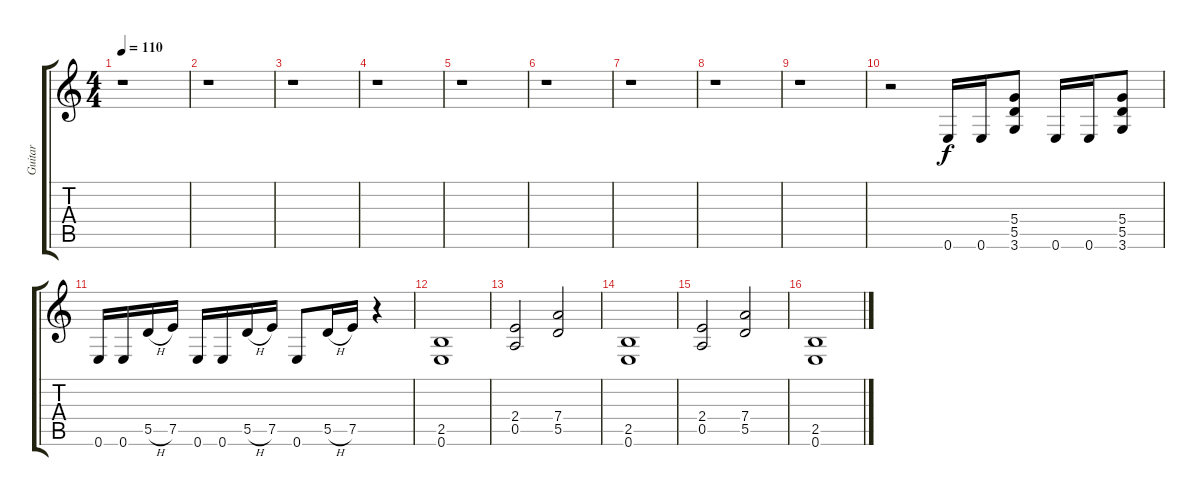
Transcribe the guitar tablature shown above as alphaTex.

\track ("Guitar" "Guitar") {instrument overdrivenguitar}
\staff {score tabs}
\tuning (E4 B3 G3 D3 A2 E2) {hide}
\ts (4 4)
\tempo 110
\clef g2
\ks c
r.1{dy f} |
r.1 |
r.1 |
r.1 |
r.1 |
r.1 |
r.1 |
r.1 |
r.1 |
r.2 0.6.16 0.6.16 (5.4 5.5 3.6).8 0.6.16 0.6.16 (5.4 5.5 3.6).8 |
0.6.16 0.6.16 5.5{h}.16 7.5.16 0.6.16 0.6.16 5.5{h}.16 7.5.16 0.6.8 5.5{h}.16 7.5.16 r.4 |
(2.5 0.6).1 |
(2.4 0.5).2 (7.4 5.5).2 |
(2.5 0.6).1 |
(2.4 0.5).2 (7.4 5.5).2 |
(2.5 0.6).1
